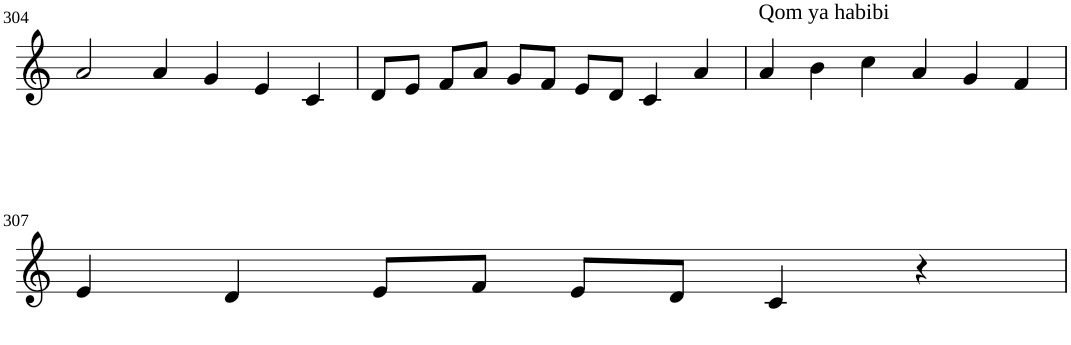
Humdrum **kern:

**kern
*part1
*staff1
*I"Violin
!!LO:PB:g=z
*clefG2
*k[]
*M6/4
=304
2a/
4a/
4g/
4e/
4c/
=305
8d/L
8e/J
8f/L
8a/J
8g/L
8f/J
8e/L
8d/J
4c/
4a/
=306
!LO:TX:a:t=Qom ya habibi
4a/
4b\
4cc\
4a/
4g/
4f/
!!LO:LB:g=z
=307
4e/
4d/
8e/L
8f/J
8e/L
8d/J
4c/
4r
=
*-
